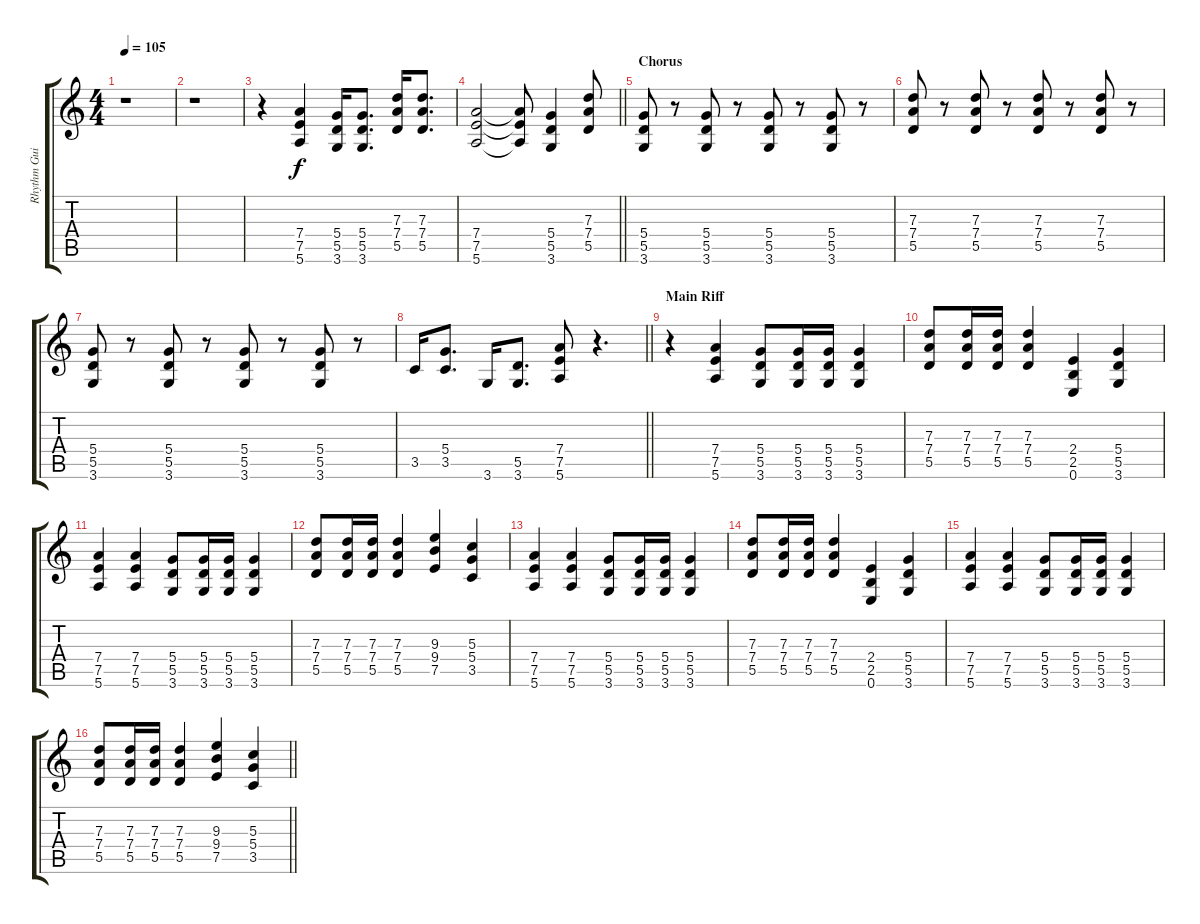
\track ("Rhythm Guitar" "Rhythm Gui") {instrument distortionguitar}
\staff {score tabs}
\tuning (E4 B3 G3 D3 A2 E2) {hide}
\ts (4 4)
\tempo 105
\clef g2
\ks c
r.1{dy f} |
r.1 |
r.4 (7.4 7.5 5.6).4 (5.4 5.5 3.6).16 (5.4 5.5 3.6).8{d} (7.3 7.4 5.5).16 (7.3 7.4 5.5).8{d} |
\barLineRight lightlight
(7.4 7.5 5.6).2 (7.4{t} 7.5{t} 5.6{t}).8 (5.4 5.5 3.6).4 (7.3 7.4 5.5).8 |
\section ("" "Chorus")
(5.4 5.5 3.6).8 r.8 (5.4 5.5 3.6).8 r.8 (5.4 5.5 3.6).8 r.8 (5.4 5.5 3.6).8 r.8 |
(7.3 7.4 5.5).8 r.8 (7.3 7.4 5.5).8 r.8 (7.3 7.4 5.5).8 r.8 (7.3 7.4 5.5).8 r.8 |
(5.4 5.5 3.6).8 r.8 (5.4 5.5 3.6).8 r.8 (5.4 5.5 3.6).8 r.8 (5.4 5.5 3.6).8 r.8 |
\barLineRight lightlight
3.5.16 (5.4 3.5).8{d} 3.6.16 (5.5 3.6).8{d} (7.4 7.5 5.6).8 r.4{d} |
\section ("" "Main Riff")
r.4 (7.4 7.5 5.6).4 (5.4 5.5 3.6).8 (5.4 5.5 3.6).16 (5.4 5.5 3.6).16 (5.4 5.5 3.6).4 |
(7.3 7.4 5.5).8 (7.3 7.4 5.5).16 (7.3 7.4 5.5).16 (7.3 7.4 5.5).4 (2.4 2.5 0.6).4 (5.4 5.5 3.6).4 |
(7.4 7.5 5.6).4 (7.4 7.5 5.6).4 (5.4 5.5 3.6).8 (5.4 5.5 3.6).16 (5.4 5.5 3.6).16 (5.4 5.5 3.6).4 |
(7.3 7.4 5.5).8 (7.3 7.4 5.5).16 (7.3 7.4 5.5).16 (7.3 7.4 5.5).4 (9.3 9.4 7.5).4 (5.3 5.4 3.5).4 |
(7.4 7.5 5.6).4 (7.4 7.5 5.6).4 (5.4 5.5 3.6).8 (5.4 5.5 3.6).16 (5.4 5.5 3.6).16 (5.4 5.5 3.6).4 |
(7.3 7.4 5.5).8 (7.3 7.4 5.5).16 (7.3 7.4 5.5).16 (7.3 7.4 5.5).4 (2.4 2.5 0.6).4 (5.4 5.5 3.6).4 |
(7.4 7.5 5.6).4 (7.4 7.5 5.6).4 (5.4 5.5 3.6).8 (5.4 5.5 3.6).16 (5.4 5.5 3.6).16 (5.4 5.5 3.6).4 |
\barLineRight lightlight
(7.3 7.4 5.5).8 (7.3 7.4 5.5).16 (7.3 7.4 5.5).16 (7.3 7.4 5.5).4 (9.3 9.4 7.5).4 (5.3 5.4 3.5).4
